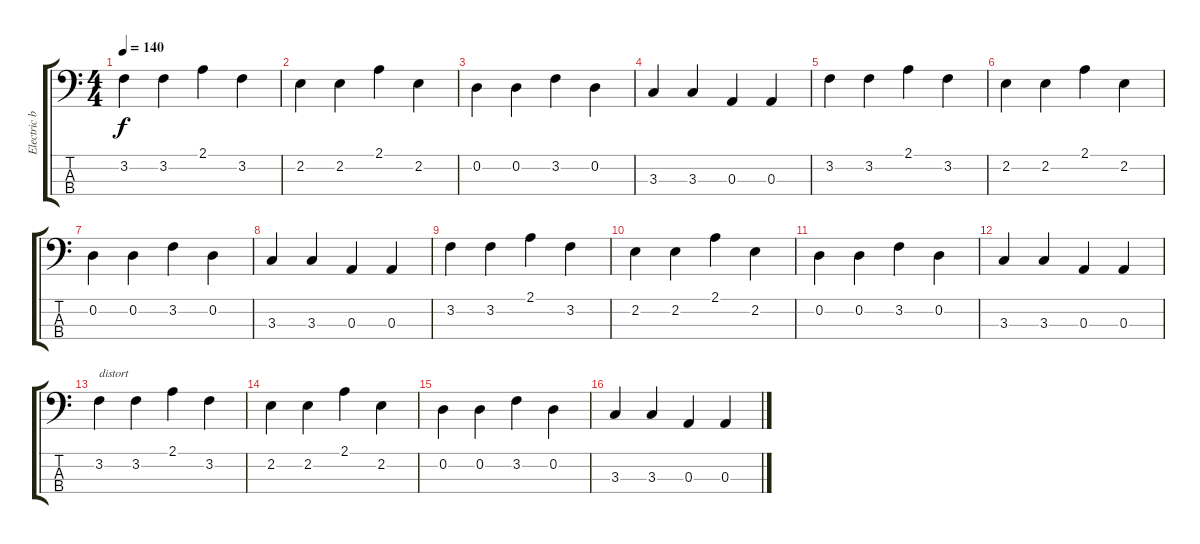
\track ("Electric bass" "Electric b") {instrument electricbasspick}
\staff {score tabs}
\tuning (G2 D2 A1 E1) {hide}
\ts (4 4)
\tempo 140
\clef f4
\ks c
3.2.4{dy f} 3.2.4 2.1.4 3.2.4 |
2.2.4 2.2.4 2.1.4 2.2.4 |
0.2.4 0.2.4 3.2.4 0.2.4 |
3.3.4 3.3.4 0.3.4 0.3.4 |
3.2.4 3.2.4 2.1.4 3.2.4 |
2.2.4 2.2.4 2.1.4 2.2.4 |
0.2.4 0.2.4 3.2.4 0.2.4 |
3.3.4 3.3.4 0.3.4 0.3.4 |
3.2.4 3.2.4 2.1.4 3.2.4 |
2.2.4 2.2.4 2.1.4 2.2.4 |
0.2.4 0.2.4 3.2.4 0.2.4 |
3.3.4 3.3.4 0.3.4 0.3.4 |
3.2.4{txt "distort"} 3.2.4 2.1.4 3.2.4 |
2.2.4 2.2.4 2.1.4 2.2.4 |
0.2.4 0.2.4 3.2.4 0.2.4 |
3.3.4 3.3.4 0.3.4 0.3.4
